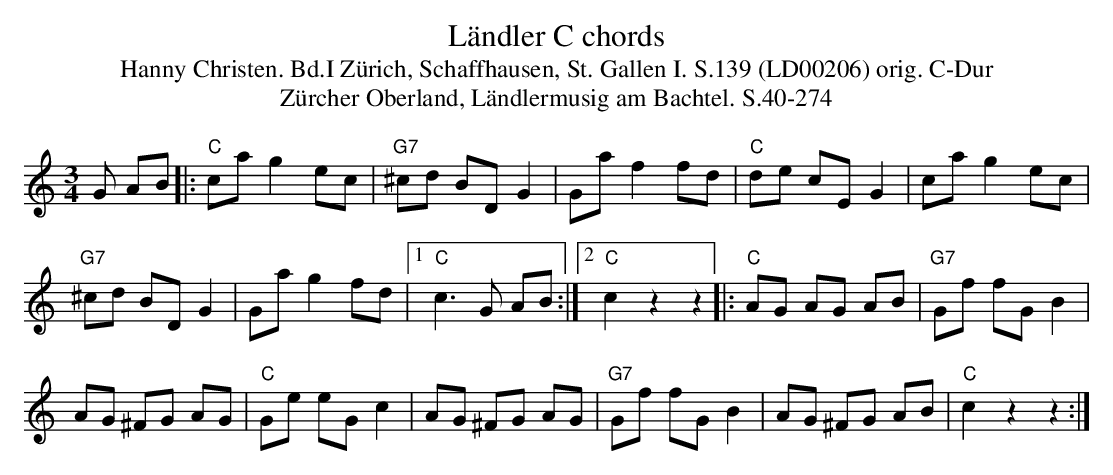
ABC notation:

X:1
T: L\"andler C chords
T:Hanny Christen. Bd.I Zürich, Schaffhausen, St. Gallen I. S.139 (LD00206) orig. C-Dur
T: Z\"urcher Oberland, L\"andlermusig am Bachtel. S.40-274
M:3/4
L:1/8
K:C %%MIDI gchordon
G AB |: "C"cag2ec | "G7"^cd BDG2 | Gaf2fd | "C"de cEG2 | cag2ec |
"G7"^cd BDG2 | Gag2fd |1 "C"c3G AB :|2 "C"c2z2z2 |: "C"AG AG AB | "G7"Gf fGB2 |
AG ^FG AG | "C"Ge eGc2 | AG ^FG AG | "G7"Gf fGB2 | AG ^FG AB | "C"c2z2z2 :|
